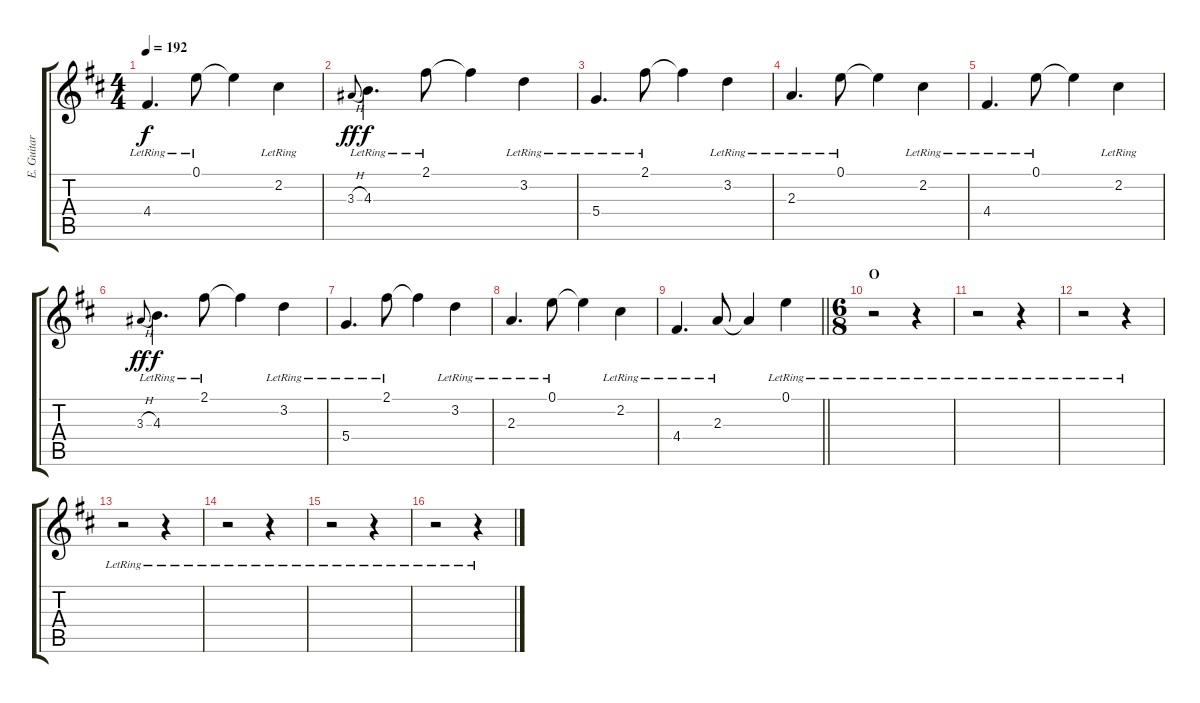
\track ("E. Guitar II" "E. Guitar ") {instrument electricguitarclean}
\staff {score tabs}
\tuning (E4 B3 G3 D3 A2 E2) {hide}
\ts (4 4)
\tempo 192
\clef g2
\ks d
4.4{lr}.4{d dy f} 0.1{lr}.8 0.1{t}.4 2.2{lr}.4 |
3.3{h}.8{gr onbeat dy ff} 4.3{lr}.4{d dy f} 2.1{lr}.8 2.1{t}.4 3.2{lr}.4 |
5.4{lr}.4{d} 2.1{lr}.8 2.1{t}.4 3.2{lr}.4 |
2.3{lr}.4{d} 0.1{lr}.8 0.1{t}.4 2.2{lr}.4 |
4.4{lr}.4{d} 0.1{lr}.8 0.1{t}.4 2.2{lr}.4 |
3.3{h}.8{gr onbeat dy ff} 4.3{lr}.4{d dy f} 2.1{lr}.8 2.1{t}.4 3.2{lr}.4 |
5.4{lr}.4{d} 2.1{lr}.8 2.1{t}.4 3.2{lr}.4 |
2.3{lr}.4{d} 0.1{lr}.8 0.1{t}.4 2.2{lr}.4 |
\barLineRight lightlight
4.4{lr}.4{d} 2.3{lr}.8 2.3{t}.4 0.1{lr}.4 |
\ts (6 8)
\section ("" "O")
r.2 r.4 |
r.2 r.4 |
r.2 r.4 |
r.2 r.4 |
r.2 r.4 |
r.2 r.4 |
r.2 r.4
